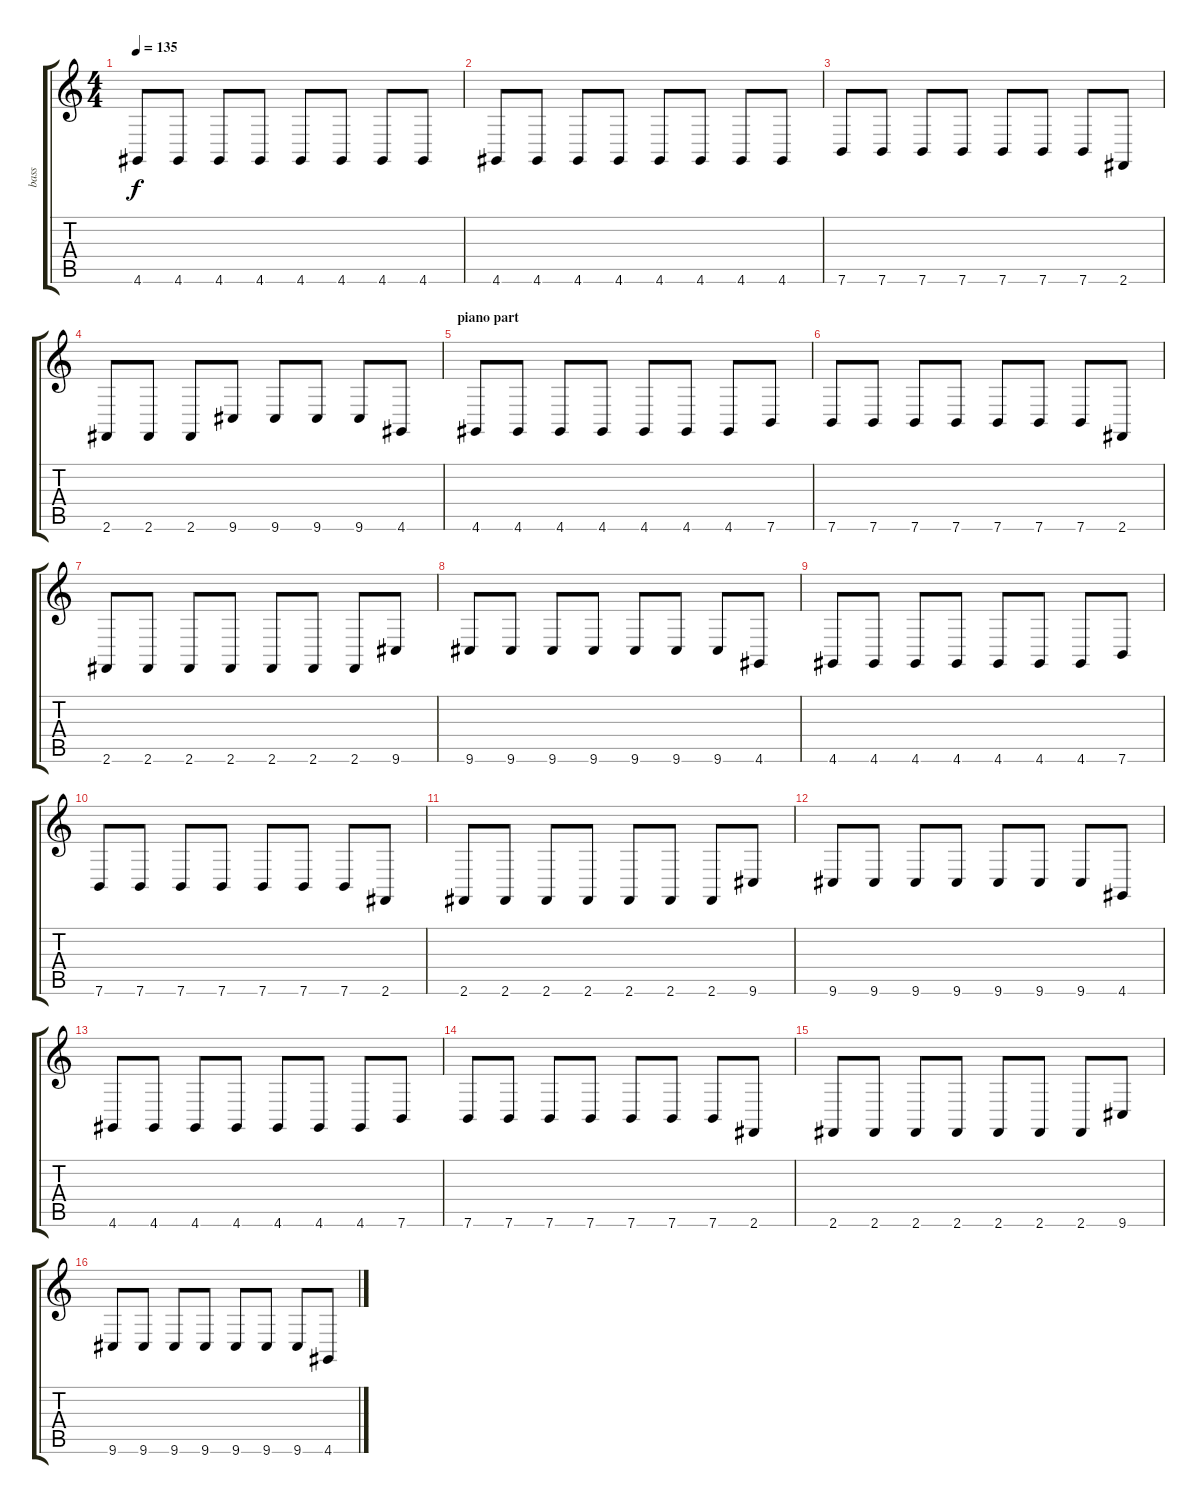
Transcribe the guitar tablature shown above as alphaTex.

\track ("bass" "bass") {instrument lead8bassandlead}
\staff {score tabs}
\tuning (E4 B3 G3 D3 A2 E2) {hide}
\ts (4 4)
\tempo 135
\clef g2
\ks c
4.6.8{dy f} 4.6.8 4.6.8 4.6.8 4.6.8 4.6.8 4.6.8 4.6.8 |
4.6.8 4.6.8 4.6.8 4.6.8 4.6.8 4.6.8 4.6.8 4.6.8 |
7.6.8 7.6.8 7.6.8 7.6.8 7.6.8 7.6.8 7.6.8 2.6.8 |
2.6.8 2.6.8 2.6.8 9.6.8 9.6.8 9.6.8 9.6.8 4.6.8 |
\section ("" "piano part ")
4.6.8 4.6.8 4.6.8 4.6.8 4.6.8 4.6.8 4.6.8 7.6.8 |
7.6.8 7.6.8 7.6.8 7.6.8 7.6.8 7.6.8 7.6.8 2.6.8 |
2.6.8 2.6.8 2.6.8 2.6.8 2.6.8 2.6.8 2.6.8 9.6.8 |
9.6.8 9.6.8 9.6.8 9.6.8 9.6.8 9.6.8 9.6.8 4.6.8 |
4.6.8 4.6.8 4.6.8 4.6.8 4.6.8 4.6.8 4.6.8 7.6.8 |
7.6.8 7.6.8 7.6.8 7.6.8 7.6.8 7.6.8 7.6.8 2.6.8 |
2.6.8 2.6.8 2.6.8 2.6.8 2.6.8 2.6.8 2.6.8 9.6.8 |
9.6.8 9.6.8 9.6.8 9.6.8 9.6.8 9.6.8 9.6.8 4.6.8 |
4.6.8 4.6.8 4.6.8 4.6.8 4.6.8 4.6.8 4.6.8 7.6.8 |
7.6.8 7.6.8 7.6.8 7.6.8 7.6.8 7.6.8 7.6.8 2.6.8 |
2.6.8 2.6.8 2.6.8 2.6.8 2.6.8 2.6.8 2.6.8 9.6.8 |
9.6.8 9.6.8 9.6.8 9.6.8 9.6.8 9.6.8 9.6.8 4.6.8
